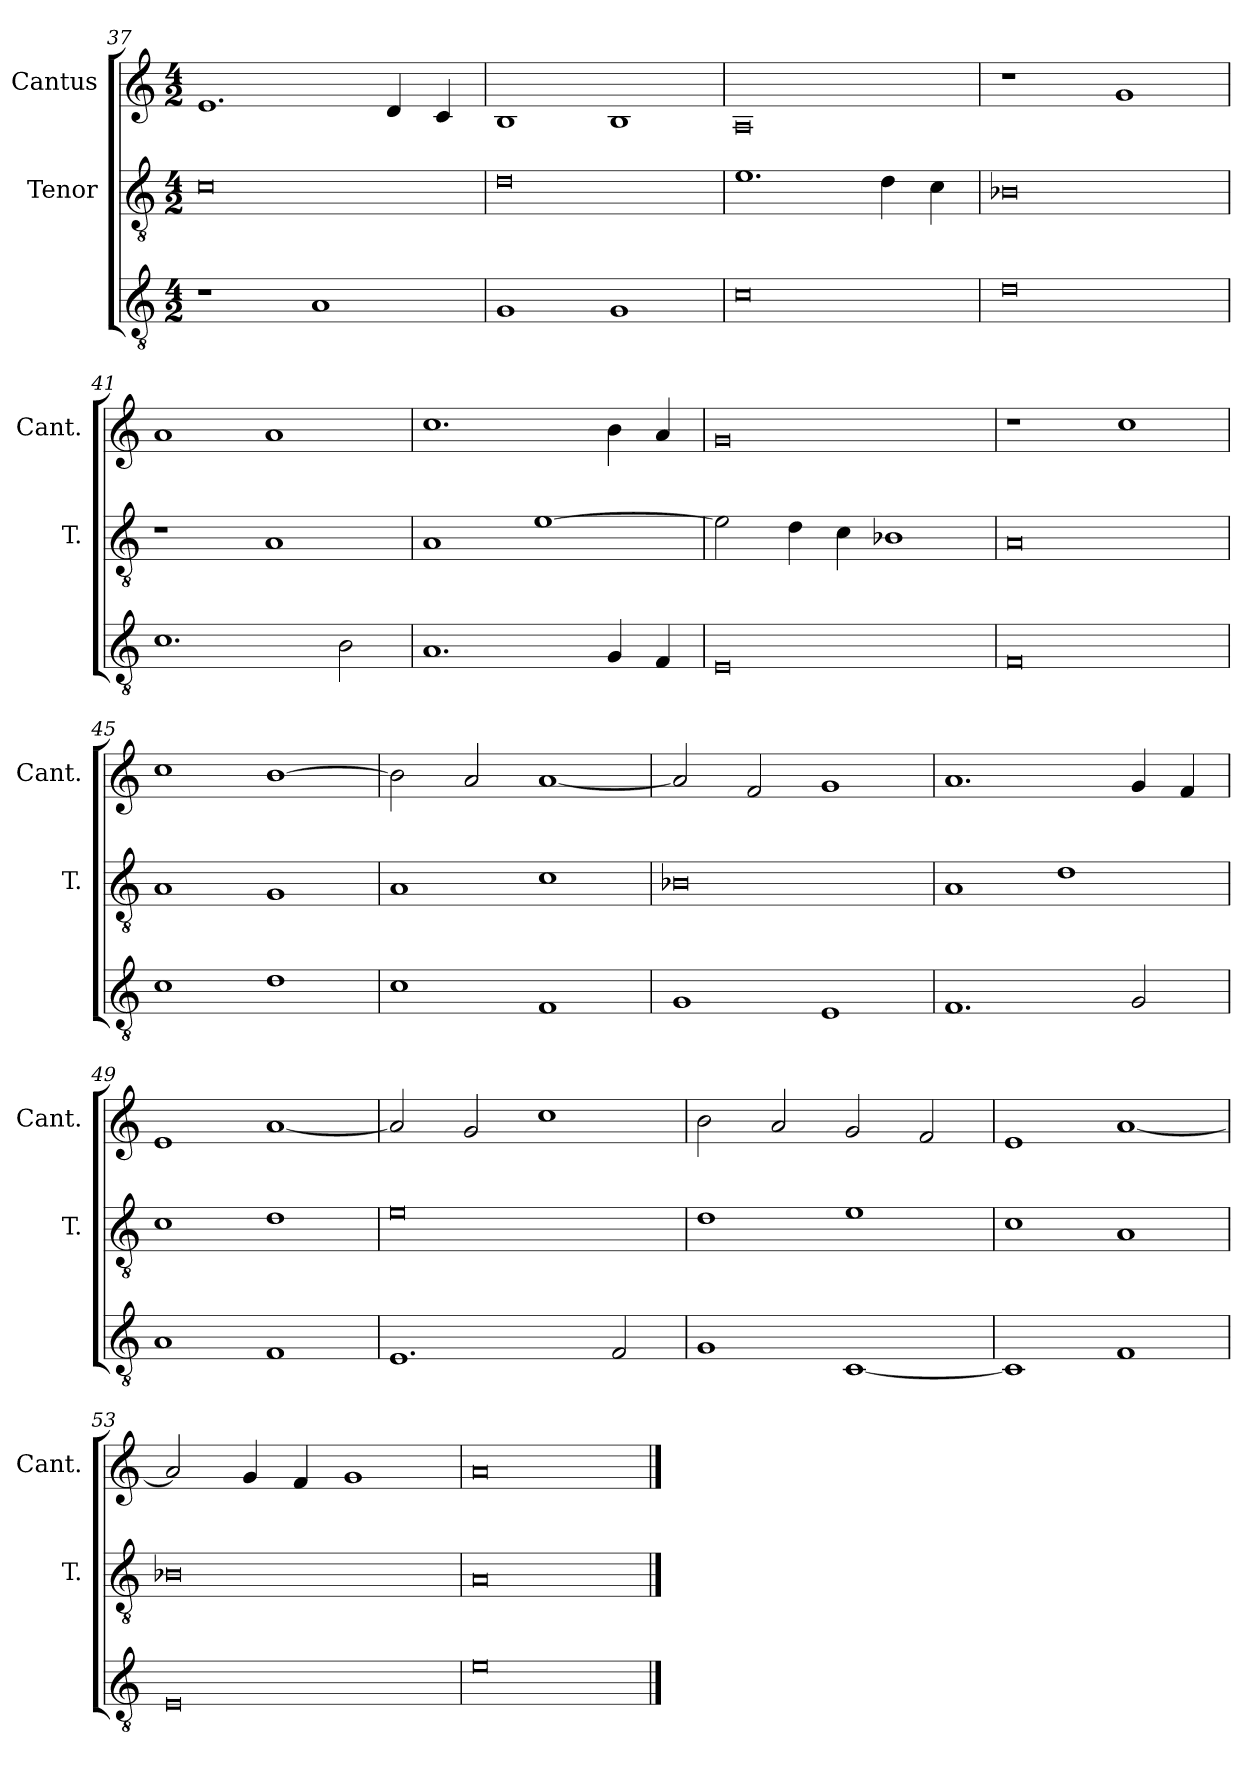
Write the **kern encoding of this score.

**kern	**kern	**kern
*part3	*part2	*part1
*staff3	*staff2	*staff1
*	*I"Tenor	*I"Cantus
*	*I'T.	*I'Cant.
*clefGv2	*clefGv2	*clefG2
*ITrd7c12	*ITrd7c12	*
*k[]	*k[]	*k[]
*C:	*C:	*C:
*M4/2	*M4/2	*M4/2
=37	=37	=37
1r	0C\	1.e/
1AA/	.	.
.	.	4d/
.	.	4c/
=38	=38	=38
1GG/	0D\	1B/
1GG/	.	1B/
=39	=39	=39
0C\	1.E\	0A/
.	4D\	.
.	4C\	.
=40	=40	=40
0D\	0BB-X\	1r
.	.	1g/
=41	=41	=41
1.C\	1r	1a/
.	1AA/	1a/
2BB\	.	.
=42	=42	=42
1.AA/	1AA/	1.cc\
.	[1E\	.
4GG/	.	4b\
4FF/	.	4a/
=43	=43	=43
0EE/	2E\]	0g/
.	4D\	.
.	4C\	.
.	1BB-X\	.
=44	=44	=44
0FF/	0AA/	1r
.	.	1cc\
=45	=45	=45
1C\	1AA/	1cc\
1D\	1GG/	[1b\
=46	=46	=46
1C\	1AA/	2b\]
.	.	2a/
1FF/	1C\	[1a/
=47	=47	=47
1GG/	0BB-X\	2a/]
.	.	2f/
1EE/	.	1g/
=48	=48	=48
1.FF/	1AA/	1.a/
.	1D\	.
2GG/	.	4g/
.	.	4f/
=49	=49	=49
1AA/	1C\	1e/
1FF/	1D\	[1a/
=50	=50	=50
1.EE/	0E\	2a/]
.	.	2g/
.	.	1cc\
2FF/	.	.
=51	=51	=51
1GG/	1D\	2b\
.	.	2a/
[1CC/	1E\	2g/
.	.	2f/
=52	=52	=52
1CC/]	1C\	1e/
1FF/	1AA/	[1a/
=53	=53	=53
0EE/	0BB-X\	2a/]
.	.	4g/
.	.	4f/
.	.	1g/
=54	=54	=54
0E\	0AA/	0a/
==	==	==
*-	*-	*-
